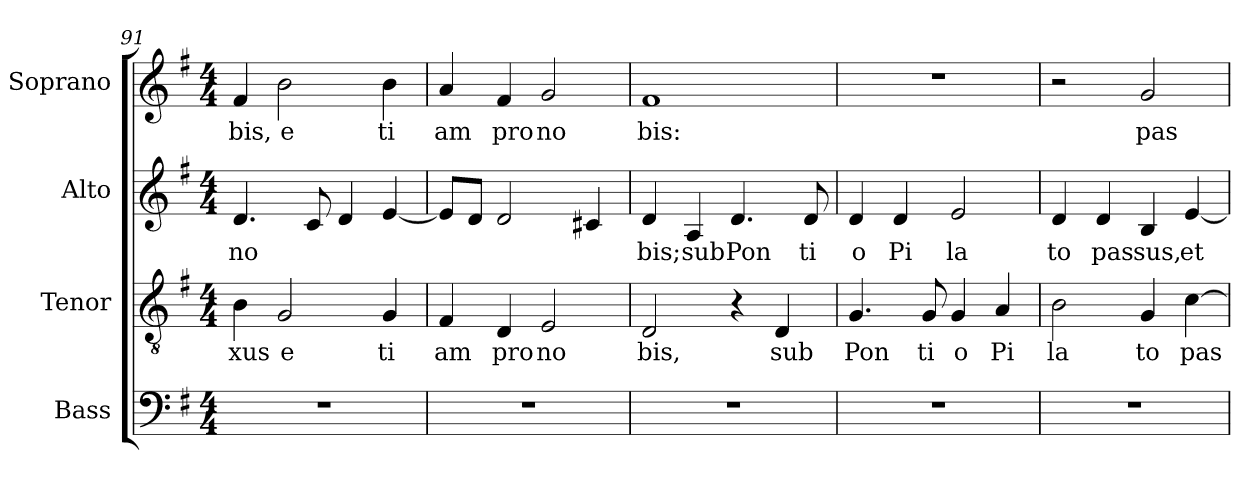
**kern	**kern	**text	**kern	**text	**kern	**text
*part4	*part3	*part3	*part2	*part2	*part1	*part1
*staff4	*staff3	*staff3	*staff2	*staff2	*staff1	*staff1
*I"Bass	*I"Tenor	*	*I"Alto	*	*I"Soprano	*
*I'B.	*I'T.	*	*I'A.	*	*I'S.	*
*clefF4	*clefGv2	*	*clefG2	*	*clefG2	*
*	*ITrd7c12	*	*	*	*	*
*k[f#]	*k[f#]	*	*k[f#]	*	*k[f#]	*
*G:	*G:	*	*G:	*	*G:	*
*M4/4	*M4/4	*	*M4/4	*	*M4/4	*
=91	=91	=91	=91	=91	=91	=91
!	!	!LO:LY:b:color=#000000	!	!	!	!
!	!	!	!	!LO:LY:b:color=#000000	!	!
!	!	!	!	!	!	!LO:LY:b:color=#000000
1r	4BBi\	xus	4.di/	no	4f#i/	bis,
!	!	!LO:LY:b:color=#000000	!	!	!	!
!	!	!	!	!	!	!LO:LY:b:color=#000000
.	2GGi/	e	.	.	2bi\	e
.	.	.	8ci/	.	.	.
.	.	.	4di/	.	.	.
!	!	!LO:LY:b:color=#000000	!	!	!	!
!	!	!	!	!	!	!LO:LY:b:color=#000000
.	4GGi/	ti	[4ei/	.	4bi\	ti
=92	=92	=92	=92	=92	=92	=92
!	!	!LO:LY:b:color=#000000	!	!	!	!
!	!	!	!	!	!	!LO:LY:b:color=#000000
1r	4FF#i/	am	8ei/L]	.	4ai/	am
.	.	.	8di/J	.	.	.
!	!	!LO:LY:b:color=#000000	!	!	!	!
!	!	!	!	!	!	!LO:LY:b:color=#000000
.	4DDi/	pro	2di/	.	4f#i/	pro
!	!	!LO:LY:b:color=#000000	!	!	!	!
!	!	!	!	!	!	!LO:LY:b:color=#000000
.	2EEi/	no	.	.	2gi/	no
.	.	.	4c#Xi/	.	.	.
!!LO:LB:g=z
=93	=93	=93	=93	=93	=93	=93
!	!	!LO:LY:b:color=#000000	!	!	!	!
!	!	!	!	!LO:LY:b:color=#000000	!	!
!	!	!	!	!	!	!LO:LY:b:color=#000000
1r	2DDi/	bis,	4di/	bis;	1f#i	bis:
!	!	!	!	!LO:LY:b:color=#000000	!	!
.	.	.	4Ai/	sub	.	.
!	!	!	!	!LO:LY:b:color=#000000	!	!
.	4r	.	4.di/	Pon	.	.
!	!	!LO:LY:b:color=#000000	!	!	!	!
.	4DDi/	sub	.	.	.	.
!	!	!	!	!LO:LY:b:color=#000000	!	!
.	.	.	8di/	ti	.	.
=94	=94	=94	=94	=94	=94	=94
!	!	!LO:LY:b:color=#000000	!	!	!	!
!	!	!	!	!LO:LY:b:color=#000000	!	!
1r	4.GGi/	Pon	4di/	o	1r	.
!	!	!	!	!LO:LY:b:color=#000000	!	!
.	.	.	4di/	Pi	.	.
!	!	!LO:LY:b:color=#000000	!	!	!	!
.	8GGi/	ti	.	.	.	.
!	!	!LO:LY:b:color=#000000	!	!	!	!
!	!	!	!	!LO:LY:b:color=#000000	!	!
.	4GGi/	o	2ei/	la	.	.
!	!	!LO:LY:b:color=#000000	!	!	!	!
.	4AAi/	Pi	.	.	.	.
=95	=95	=95	=95	=95	=95	=95
!	!	!LO:LY:b:color=#000000	!	!	!	!
!	!	!	!	!LO:LY:b:color=#000000	!	!
1r	2BBi\	la	4di/	to	2r	.
!	!	!	!	!LO:LY:b:color=#000000	!	!
.	.	.	4di/	pas	.	.
!	!	!LO:LY:b:color=#000000	!	!	!	!
!	!	!	!	!LO:LY:b:color=#000000	!	!
!	!	!	!	!	!	!LO:LY:b:color=#000000
.	4GGi/	to	4Bi/	sus,	2gi/	pas
!	!	!LO:LY:b:color=#000000	!	!	!	!
!	!	!	!	!LO:LY:b:color=#000000	!	!
.	[4Ci\	pas	[4ei/	et	.	.
=	=	=	=	=	=	=
*-	*-	*-	*-	*-	*-	*-
